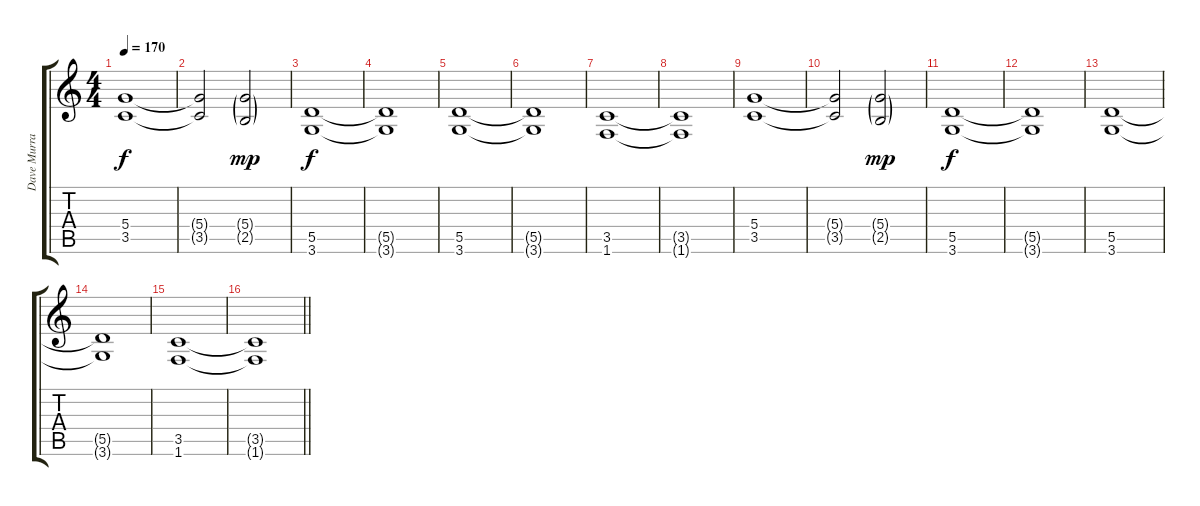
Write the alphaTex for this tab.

\track ("Dave Murray" "Dave Murra") {instrument overdrivenguitar}
\staff {score tabs}
\tuning (E4 B3 G3 D3 A2 E2) {hide}
\ts (4 4)
\tempo 170
\clef g2
\ks c
(5.4 3.5).1{dy f} |
(5.4{t} 3.5{t}).2 (5.4{g} 2.5{g}).2{dy mp} |
(5.5 3.6).1{dy f} |
(5.5{t} 3.6{t}).1 |
(5.5 3.6).1 |
(5.5{t} 3.6{t}).1 |
(3.5 1.6).1 |
(3.5{t} 1.6{t}).1 |
(5.4 3.5).1 |
(5.4{t} 3.5{t}).2 (5.4{g} 2.5{g}).2{dy mp} |
(5.5 3.6).1{dy f} |
(5.5{t} 3.6{t}).1 |
(5.5 3.6).1 |
(5.5{t} 3.6{t}).1 |
(3.5 1.6).1 |
\barLineRight lightlight
(3.5{t} 1.6{t}).1
